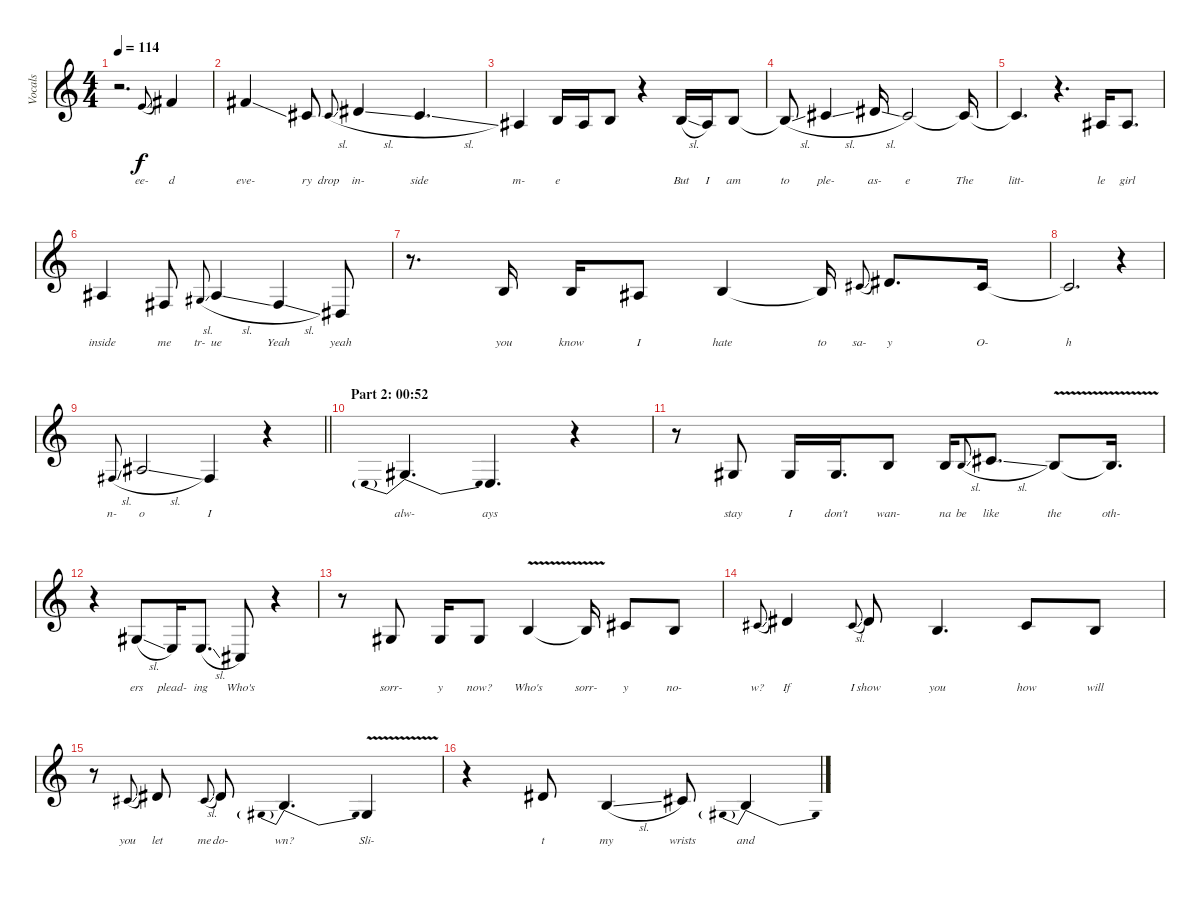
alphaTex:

\track ("Vocals" "Vocals") {instrument tenorsax}
\staff {score}
\tuning (E4 B3 G3 D3 A2 E2) {hide}
\ts (4 4)
\tempo 114
\clef g2
\ks c
r.2{d dy f} 14.4{sl}.8{lyrics (0 "ee-") lyrics (1 "") lyrics (2 "") lyrics (3 "") lyrics (4 "") gr onbeat} 16.4.4{lyrics (0 "d") lyrics (1 "") lyrics (2 "") lyrics (3 "") lyrics (4 "")} |
16.4{ss}.4{lyrics (0 "eve-") lyrics (1 "") lyrics (2 "") lyrics (3 "") lyrics (4 "")} 11.4.8{lyrics (0 "ry") lyrics (1 "") lyrics (2 "") lyrics (3 "") lyrics (4 "")} 11.4{sl}.8{lyrics (0 "drop") lyrics (1 "") lyrics (2 "") lyrics (3 "") lyrics (4 "") gr onbeat} 13.4{sl}.4{lyrics (0 "in-") lyrics (1 "") lyrics (2 "") lyrics (3 "") lyrics (4 "")} 11.4{sl}.4{d lyrics (0 "side") lyrics (1 "") lyrics (2 "") lyrics (3 "") lyrics (4 "")} |
8.4.4{lyrics (0 "m-") lyrics (1 "") lyrics (2 "") lyrics (3 "") lyrics (4 "")} 9.4.16{lyrics (0 "e") lyrics (1 "") lyrics (2 "") lyrics (3 "") lyrics (4 "")} 8.4.16{lyrics (0 "") lyrics (1 "") lyrics (2 "") lyrics (3 "") lyrics (4 "")} 9.4.8{lyrics (0 "") lyrics (1 "") lyrics (2 "") lyrics (3 "") lyrics (4 "")} r.4 9.4{sl}.16{lyrics (0 "But") lyrics (1 "") lyrics (2 "") lyrics (3 "") lyrics (4 "")} 8.4.16{lyrics (0 "I") lyrics (1 "") lyrics (2 "") lyrics (3 "") lyrics (4 "")} 9.4.8{lyrics (0 "am") lyrics (1 "") lyrics (2 "") lyrics (3 "") lyrics (4 "")} |
9.4{sl t}.8{lyrics (0 "to") lyrics (1 "") lyrics (2 "") lyrics (3 "") lyrics (4 "")} 11.4{sl}.4{lyrics (0 "ple-") lyrics (1 "") lyrics (2 "") lyrics (3 "") lyrics (4 "")} 13.4{sl}.16{lyrics (0 "as-") lyrics (1 "") lyrics (2 "") lyrics (3 "") lyrics (4 "")} 11.4.2{lyrics (0 "e") lyrics (1 "") lyrics (2 "") lyrics (3 "") lyrics (4 "")} 11.4{t}.16{lyrics (0 "The") lyrics (1 "") lyrics (2 "") lyrics (3 "") lyrics (4 "")} |
11.4{t}.4{d lyrics (0 "litt-") lyrics (1 "") lyrics (2 "") lyrics (3 "") lyrics (4 "")} r.4{d} 8.4.16{lyrics (0 "le") lyrics (1 "") lyrics (2 "") lyrics (3 "") lyrics (4 "")} 8.4.8{d lyrics (0 "girl") lyrics (1 "") lyrics (2 "") lyrics (3 "") lyrics (4 "")} |
8.4.4{lyrics (0 "inside") lyrics (1 "") lyrics (2 "") lyrics (3 "") lyrics (4 "")} 4.4.8{lyrics (0 "me") lyrics (1 "") lyrics (2 "") lyrics (3 "") lyrics (4 "")} 6.4{sl}.8{lyrics (0 "tr-") lyrics (1 "") lyrics (2 "") lyrics (3 "") lyrics (4 "") gr onbeat} 8.4{sl}.4{lyrics (0 "ue") lyrics (1 "") lyrics (2 "") lyrics (3 "") lyrics (4 "")} 4.4{sl}.4{lyrics (0 "Yeah") lyrics (1 "") lyrics (2 "") lyrics (3 "") lyrics (4 "")} 1.4.8{lyrics (0 "yeah") lyrics (1 "") lyrics (2 "") lyrics (3 "") lyrics (4 "")} |
r.8{d} 9.4.16{lyrics (0 "you") lyrics (1 "") lyrics (2 "") lyrics (3 "") lyrics (4 "")} 9.4.16{lyrics (0 "know") lyrics (1 "") lyrics (2 "") lyrics (3 "") lyrics (4 "")} 8.4.8{lyrics (0 "I") lyrics (1 "") lyrics (2 "") lyrics (3 "") lyrics (4 "")} 9.4.4{lyrics (0 "hate") lyrics (1 "") lyrics (2 "") lyrics (3 "") lyrics (4 "")} 9.4{t}.16{lyrics (0 "to") lyrics (1 "") lyrics (2 "") lyrics (3 "") lyrics (4 "")} 11.4{sl}.8{lyrics (0 "sa-") lyrics (1 "") lyrics (2 "") lyrics (3 "") lyrics (4 "") gr onbeat} 13.4.8{d lyrics (0 "y") lyrics (1 "") lyrics (2 "") lyrics (3 "") lyrics (4 "")} 11.4.16{lyrics (0 "O-") lyrics (1 "") lyrics (2 "") lyrics (3 "") lyrics (4 "")} |
11.4{t}.2{d lyrics (0 "h") lyrics (1 "") lyrics (2 "") lyrics (3 "") lyrics (4 "")} r.4 |
\barLineRight lightlight
4.4{sl}.8{lyrics (0 "n-") lyrics (1 "") lyrics (2 "") lyrics (3 "") lyrics (4 "") gr onbeat} 8.4{sl}.2{lyrics (0 "o") lyrics (1 "") lyrics (2 "") lyrics (3 "") lyrics (4 "")} 4.4.4{lyrics (0 "I") lyrics (1 "") lyrics (2 "") lyrics (3 "") lyrics (4 "")} r.4 |
\section ("" "Part 2: 00:52")
7.5{be (prebendrelease 0 8 60 0)}.4{d lyrics (0 "alw-") lyrics (1 "") lyrics (2 "") lyrics (3 "") lyrics (4 "")} 4.5{be (custom 0 6 30 6 45 0 60 0)}.4{d lyrics (0 "ays") lyrics (1 "") lyrics (2 "") lyrics (3 "") lyrics (4 "")} r.4 |
r.8 6.4.8{lyrics (0 "stay") lyrics (1 "") lyrics (2 "") lyrics (3 "") lyrics (4 "")} 6.4.16{lyrics (0 "I") lyrics (1 "") lyrics (2 "") lyrics (3 "") lyrics (4 "")} 6.4.16{d lyrics (0 "don't") lyrics (1 "") lyrics (2 "") lyrics (3 "") lyrics (4 "")} 9.4.8{lyrics (0 "wan-") lyrics (1 "") lyrics (2 "") lyrics (3 "") lyrics (4 "")} 9.4.16{lyrics (0 "na") lyrics (1 "") lyrics (2 "") lyrics (3 "") lyrics (4 "")} 9.4{sl}.8{lyrics (0 "be") lyrics (1 "") lyrics (2 "") lyrics (3 "") lyrics (4 "") gr onbeat} 11.4{sl}.8{d lyrics (0 "like") lyrics (1 "") lyrics (2 "") lyrics (3 "") lyrics (4 "")} 9.4{v}.8{lyrics (0 "the") lyrics (1 "") lyrics (2 "") lyrics (3 "") lyrics (4 "")} 9.4{t}.16{d lyrics (0 "oth-") lyrics (1 "") lyrics (2 "") lyrics (3 "") lyrics (4 "")} |
r.4 11.5{sl}.8{lyrics (0 "ers") lyrics (1 "") lyrics (2 "") lyrics (3 "") lyrics (4 "")} 7.5.16{lyrics (0 "plead-") lyrics (1 "") lyrics (2 "") lyrics (3 "") lyrics (4 "")} 7.5{sl}.8{d lyrics (0 "ing") lyrics (1 "") lyrics (2 "") lyrics (3 "") lyrics (4 "")} 4.5.8{lyrics (0 "Who's") lyrics (1 "") lyrics (2 "") lyrics (3 "") lyrics (4 "")} r.4 |
r.8 6.4.8{lyrics (0 "sorr-") lyrics (1 "") lyrics (2 "") lyrics (3 "") lyrics (4 "")} 6.4.16{lyrics (0 "y") lyrics (1 "") lyrics (2 "") lyrics (3 "") lyrics (4 "")} 6.4.8{lyrics (0 "now?") lyrics (1 "") lyrics (2 "") lyrics (3 "") lyrics (4 "")} 9.4{v}.4{lyrics (0 "Who's") lyrics (1 "") lyrics (2 "") lyrics (3 "") lyrics (4 "")} 9.4{t}.16{lyrics (0 "sorr-") lyrics (1 "") lyrics (2 "") lyrics (3 "") lyrics (4 "")} 11.4.8{lyrics (0 "y") lyrics (1 "") lyrics (2 "") lyrics (3 "") lyrics (4 "")} 9.4.8{lyrics (0 "no-") lyrics (1 "") lyrics (2 "") lyrics (3 "") lyrics (4 "")} |
11.4{sl}.8{lyrics (0 "w?") lyrics (1 "") lyrics (2 "") lyrics (3 "") lyrics (4 "") gr onbeat} 13.4.4{lyrics (0 "If") lyrics (1 "") lyrics (2 "") lyrics (3 "") lyrics (4 "")} 11.4{sl}.8{lyrics (0 "I") lyrics (1 "") lyrics (2 "") lyrics (3 "") lyrics (4 "") gr onbeat} 13.4.8{lyrics (0 "show") lyrics (1 "") lyrics (2 "") lyrics (3 "") lyrics (4 "")} 9.4.4{d lyrics (0 "you") lyrics (1 "") lyrics (2 "") lyrics (3 "") lyrics (4 "")} 11.4.8{lyrics (0 "how") lyrics (1 "") lyrics (2 "") lyrics (3 "") lyrics (4 "")} 9.4.8{lyrics (0 "will") lyrics (1 "") lyrics (2 "") lyrics (3 "") lyrics (4 "")} |
r.8 11.4{sl}.8{lyrics (0 "you") lyrics (1 "") lyrics (2 "") lyrics (3 "") lyrics (4 "") gr onbeat} 13.4.8{lyrics (0 "let") lyrics (1 "") lyrics (2 "") lyrics (3 "") lyrics (4 "")} 11.4{sl}.8{lyrics (0 "me") lyrics (1 "") lyrics (2 "") lyrics (3 "") lyrics (4 "") gr onbeat} 13.4.8{lyrics (0 "do-") lyrics (1 "") lyrics (2 "") lyrics (3 "") lyrics (4 "")} 6.4{be (prebendrelease 0 6 60 0)}.4{d lyrics (0 "wn?") lyrics (1 "") lyrics (2 "") lyrics (3 "") lyrics (4 "")} 6.4{v}.4{lyrics (0 "Sli-") lyrics (1 "") lyrics (2 "") lyrics (3 "") lyrics (4 "")} |
r.4 13.4.8{lyrics (0 "t") lyrics (1 "") lyrics (2 "") lyrics (3 "") lyrics (4 "")} 9.4{sl}.4{lyrics (0 "my") lyrics (1 "") lyrics (2 "") lyrics (3 "") lyrics (4 "")} 11.4.8{lyrics (0 "wrists") lyrics (1 "") lyrics (2 "") lyrics (3 "") lyrics (4 "")} 6.4{be (prebendrelease 0 6 60 0)}.4{lyrics (0 "and") lyrics (1 "") lyrics (2 "") lyrics (3 "") lyrics (4 "")}
